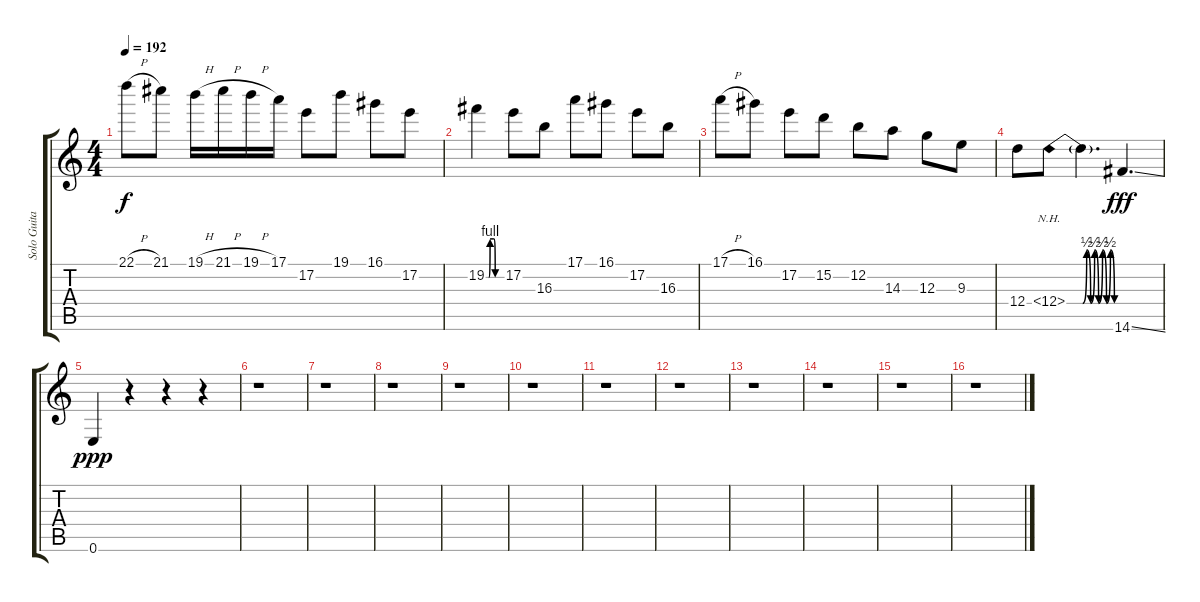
\track ("Solo Guitar" "Solo Guita") {instrument distortionguitar}
\staff {score tabs}
\tuning (E4 B3 G3 D3 A2 E2) {hide}
\ts (4 4)
\tempo 192
\clef g2
\ks c
22.1{h}.8{dy f} 21.1.8 19.1{h}.16 21.1{h}.16 19.1{h}.16 17.1.16 17.2.8 19.1.8 16.1.8 17.2.8 |
19.2{be (custom 0 0 10 0 15 4 30 4 35 0 60 0)}.4 17.2.8 16.3.8 17.1.8 16.1.8 17.2.8 16.3.8 |
17.1{h}.8 16.1.8 17.2.8 15.2.8 12.2.8 14.3.8 12.3.8 9.3.8 |
12.4.8 12.4{be (custom 0 0 20 0 25 2 30 0 35 2 40 0 45 2 50 0 55 2 60 0) nh}.8 12.4{t}.4{d} 14.6{ss}.4{d dy fff} |
0.6.4{dy ppp} r.4 r.4 r.4 |
r.1 |
r.1 |
r.1 |
r.1 |
r.1 |
r.1 |
r.1 |
r.1 |
r.1 |
r.1 |
r.1
